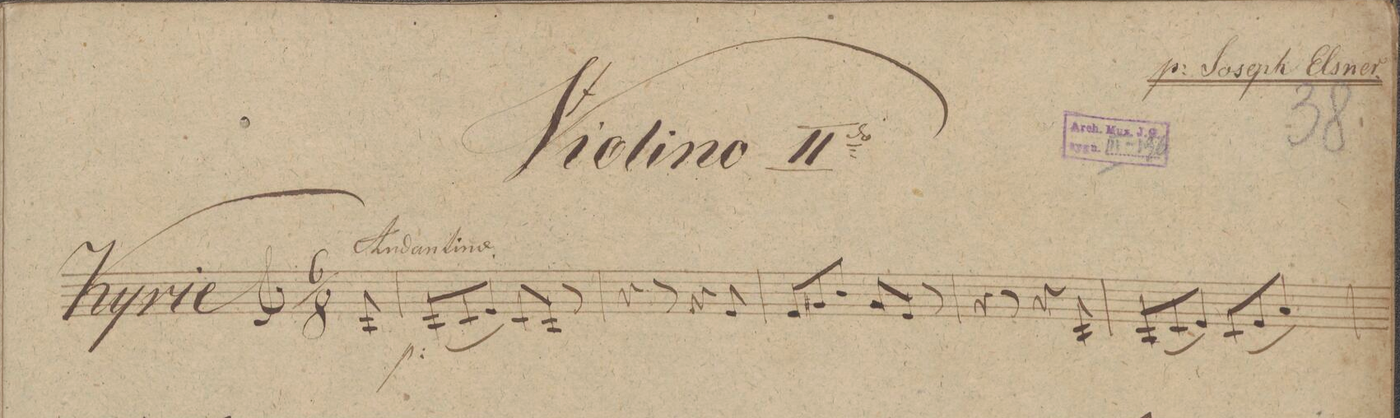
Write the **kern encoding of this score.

**kern	**dynam
*I"Violino IIdo	*
*clefG2	*
*k[]	*
*M6/8	*
8A/	.
=1	=1
(8A/L	p
8c/	.
8e/J)	.
8c/L	.
8A/J	.
8r	.
=2	=2
4r	.
8r	.
4r	.
8e/	.
=3	=3
8e/L	.
8g#X/	.
8b/J	.
8g#/L	.
8e/J	.
8r	.
=4	=4
4r	.
8r	.
4r	.
8A/	.
=5	=5
(8A/L	.
8c/	.
8e/J)	.
(8c/L	.
8e/	.
8a/J)	.
=6	=6
*-	*-
